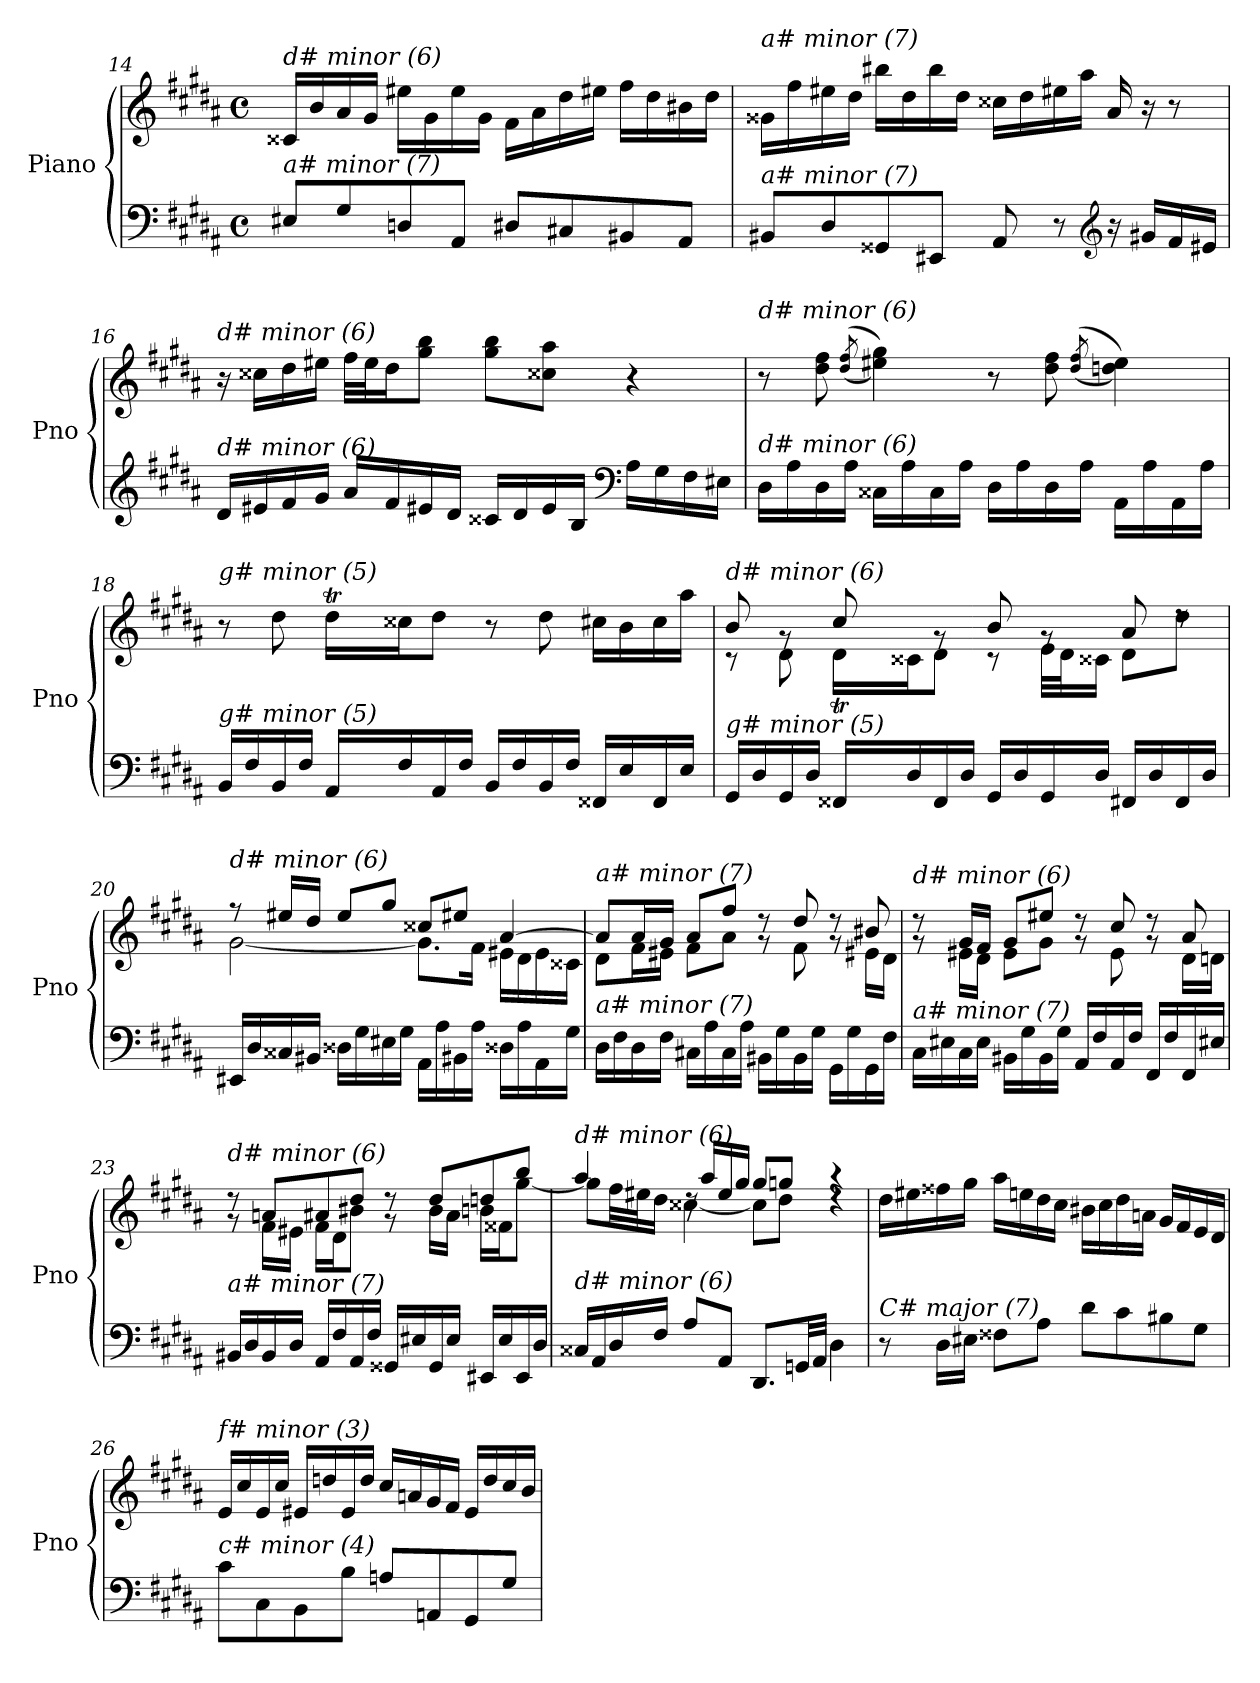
**kern	**kern
*part1	*part1
*staff2	*staff1
*I"Piano	*
*I'Pno	*
*clefF4	*clefG2
*k[f#c#g#d#a#]	*k[f#c#g#d#a#]
*M4/4	*M4/4
*met(c)	*met(c)
=14	=14
!	!LO:TX:i:t=d# minor (6)
!LO:TX:i:t=a# minor (7)	!
8E#X/L	16c##X/LL
.	16b/
8G#/	16a#/
.	16g#/JJ
8Dni/	16ee#X\LL
.	16g#\
8AA#/J	16ee#\
.	16g#\JJ
8D#/L	16f#\LL
.	16a#\
8C#X/	16dd#\
.	16ee#X\JJ
8BB#X/	16ff#\LL
.	16dd#\
8AA#/J	16b#X\
.	16dd#\JJ
=15	=15
!	!LO:TX:i:t=a# minor (7)
!LO:TX:i:t=a# minor (7)	!
8BB#X/L	16g##X\LL
.	16ff#\
8D#/	16ee#X\
.	16dd#\JJ
8GG##X/	16bb#X\LL
.	16dd#\
8EE#X/J	16bb#\
.	16dd#\JJ
8AA#/	16cc##Xj\LL
.	16dd#\
8r	16ee#X\
.	16aa#\JJ
*clefG2	*
16r	16a#/
16g#X/LL	16r
16f#/	8r
16e#X/JJ	.
!!LO:PB:g=z
=16	=16
!	!LO:TX:i:t=d# minor (6)
!LO:TX:i:t=d# minor (6)	!
16d#/LL	16r
16e#X/	16cc##X\LL
16f#/	16dd#\
16g#/JJ	16ee#X\JJ
16a#/LL	32ff#\LLL
.	32ee#\J
16f#/	16dd#\J
16e#X/	8gg#\ 8bb\J
16d#/JJ	.
16c##Xj/LL	8gg#\ 8bb\L
16d#/	.
16e#/	8cc##X\ 8aa#\J
16B/JJ	.
*clefF4	*
16A#\LL	4r
16G#\	.
16F#\	.
16E#X\JJ	.
=17	=17
!	!LO:TX:i:t=d# minor (6)
!LO:TX:i:t=d# minor (6)	!
16D#\LL	8r
16A#\	.
16D#\	8dd#\ 8ff#\
16A#\JJ	.
.	(>(8qdd#/ 8qff#/
16C##X\LL	4ee#X\ 4gg#\))
16A#\	.
16C##\	.
16A#\JJ	.
16D#\LL	8r
16A#\	.
16D#\	8dd#\ 8ff#\
16A#\JJ	.
.	((>8qdd#/ 8qff#/
16AA#\LL	4ddni\ 4ee#\))
16A#\	.
16AA#\	.
16A#\JJ	.
=18	=18
*^	*^
!	!	!LO:TX:i:t=g# minor (5)	!
!LO:TX:i:t=g# minor (5)	!	!	!
4ryy	16BB/LL	8r	4ryy
.	16F#/	.	.
.	16BB/	8dd#\	.
.	16F#/JJ	.	.
16.ryy	16AA#/LL	16dd#t\LL	64dd#!yy
.	.	.	64ee!yy
.	.	.	16dd#!yy
.	16F#/	16cc##Xj\J	.
2ryy	.	.	2ryy
.	16AA#/	8dd#\J	.
.	16F#/JJ	.	.
.	16BB/LL	8r	.
.	16F#/	.	.
.	16BB/	8dd#\	.
.	16F#/JJ	.	.
.	16FF##X/LL	16cc#X\LL	.
.	16E/	16b\	.
8ryy	.	.	8ryy
.	16FF##/	16cc#\	.
.	16E/JJ	16aa#\JJ	.
32ryy	.	.	32ryy
!!LO:LB:g=z
=19	=19	=19	=19
*	*	*	*^
!	!	!LO:TX:i:t=d# minor (6)	!	!
!LO:TX:i:t=g# minor (5)	!	!	!	!
4ryy	16GG#/LL	8b/	8r	4ryy
.	16D#/	.	.	.
.	16GG#/	8rg	8d#\	.
.	16D#/JJ	.	.	.
16ryy	16FF##X/LL	8cc#/	16d#t\LL	64d#!yy
.	.	.	.	64e!yy
.	.	.	.	32d#!yy
2ryy	16D#/	.	16c##X\J	2ryy
.	16FF##/	8rg	8d#\J	.
.	16D#/JJ	.	.	.
.	16GG#/LL	8b/	8r	.
.	16D#/	.	.	.
.	16GG#/	8rg	32e\LLL	.
.	.	.	32d#\J	.
.	16D#/JJ	.	16c##X\JJ	.
.	16FF#X/LL	8a#/	8d#\L	.
8.ryy	16D#/	.	.	8.ryy
.	16FF#/	8rdd	8dd#\J	.
.	16D#/JJ	.	.	.
*	*	*	*v	*v
=20	=20	=20	=20
!	!	!LO:TX:i:t=d# minor (6)	!
!LO:TX:i:t=a# minor (7)	!	!	!
*v	*v	*	*
16EE#X/LL	8r	[2g#\
16D#/	.	.
16C##Xj/	16ee#X/LL	.
16BB#X/JJ	16dd#/JJ	.
16D##i\LL	8ee#/L	.
16G#\	.	.
16E#X\	8gg#/J	.
16G#\JJ	.	.
16AA#\LL	8cc##X/L	8.g#\L]
16A#\	.	.
16BB#X\	8ee#X/J	.
16A#\JJ	.	16f#\Jk
16D##Xi\LL	[4a#/	16e#X\LL
16A#\	.	16d#\
16AA#\	.	16e#\
16G#\JJ	.	16c##X\JJ
=21	=21	=21
!	!LO:TX:i:t=a# minor (7)	!
!LO:TX:i:t=a# minor (7)	!	!
16D#\LL	8a#/L]	8d#\L
16F#\	.	.
16D#\	16a#/L	16f#\L
16F#\JJ	16g#/JJ	16e#X\JJ
16C#X\LL	8a#/L	8f#\L
16A#\	.	.
16C#\	8ff#/J	8a#\J
16A#\JJ	.	.
16BB#X\LL	8rg	8rdd
16G#\	.	.
16BB#\	8dd#/	8f#\
16G#\JJ	.	.
16GG#\LL	8rg	8rdd
16G#\	.	.
16GG#\	8b#X/	16e#X\LL
16F#\JJ	.	16d#\JJ
!!LO:LB:g=z	!!
=22	=22	=22
!	!LO:TX:i:t=d# minor (6)	!
!LO:TX:i:t=a# minor (7)	!	!
16C#\LL	8rg	8rdd
16E#X\	.	.
16C#\	16g#/LL	16e#X\LL
16E#\JJ	16f#/JJ	16d#\JJ
16BB#X\LL	8g#/L	8e#\L
16G#\	.	.
16BB#\	8ee#X/J	8g#\J
16G#\JJ	.	.
16AA#/LL	8rg	8rdd
16F#/	.	.
16AA#/	8cc#/	8e#\
16F#/JJ	.	.
16FF#/LL	8rg	8rdd
16F#/	.	.
16FF#/	8a#/	16d#\LL
16E#X/JJ	.	16dni\JJ
=23	=23	=23
!	!LO:TX:i:t=d# minor (6)	!
!LO:TX:i:t=a# minor (7)	!	!
16BB#X/LL	8rg	8rdd
16D#/	.	.
16BB#/	8ani/L	16f#\LL
16D#/JJ	.	16e#X\JJ
16AA#/LL	8a#/	16f#\LL
16F#/	.	16d#\J
16AA#/	8dd#/J	8b#X\J
16F#/JJ	.	.
16GG##X/LL	8rg	8rdd
16E#X/	.	.
16GG##/	8dd#/L	16b#\LL
16E#/JJ	.	16a#\JJ
16EE#X/LL	8ddni/	16bn\LL
16E#/	.	16f##Xi\J
16EE#/	8bb/J	[8gg#\J
16D#/JJ	.	.
=24	=24	=24
!	!LO:TX:i:t=d# minor (6)	!
!LO:TX:i:t=d# minor (6)	!	!
16C##X/LL	4aa#/	8gg#\L]
16AA#/	.	.
16D#/	.	32ff#\LL
.	.	32ee#X\J
16F#/JJ	.	16dd#\JJ
8A#/L	16rdd	[4cc##X\
.	16aa#/LL	.
8AA#/J	16ee#/	.
.	16gg#/JJ	.
8.DD#/L	8gg#/L	8cc##\L]
.	8ggni/J	8dd#\J
32GGni/LL	.	.
32AA#/JJJ	.	.
4D#\	4r	4rdd
!!LO:LB:g=z
=25	=25	=25
!	!LO:TX:i:t=c# minor (4)	!
!LO:TX:i:t=C# major (7)	!	!
*	*v	*v
8r	16dd#\LL
.	16ee#X\
16D#\LL	16ff##Xj\
16E#X\JJ	16gg#\JJ
8F##X\L	16aa#\LL
.	16een\
8A#\J	16dd#\
.	16cc#\JJ
8d#\L	16b#X\LL
.	16cc#\
8c#\	16dd#\
.	16an\JJ
8B#X\	16g#/LL
.	16f#/
8G#\J	16e/
.	16d#/JJ
=26	=26
!	!LO:TX:i:t=f# minor (3)
!LO:TX:i:t=c# minor (4)	!
8c#\L	16e/LL
.	16cc#/
8C#\	16e/
.	16cc#/JJ
8BB\	16e#X/LL
.	16ddn/
8B\J	16e#/
.	16dd/JJ
8An/L	16cc#/LL
.	16an/
8AAn/	16g#/
.	16f#/JJ
8GG#/	16e#/LL
.	16dd/
8G#/J	16cc#/
.	16b/JJ
=	=
*-	*-
